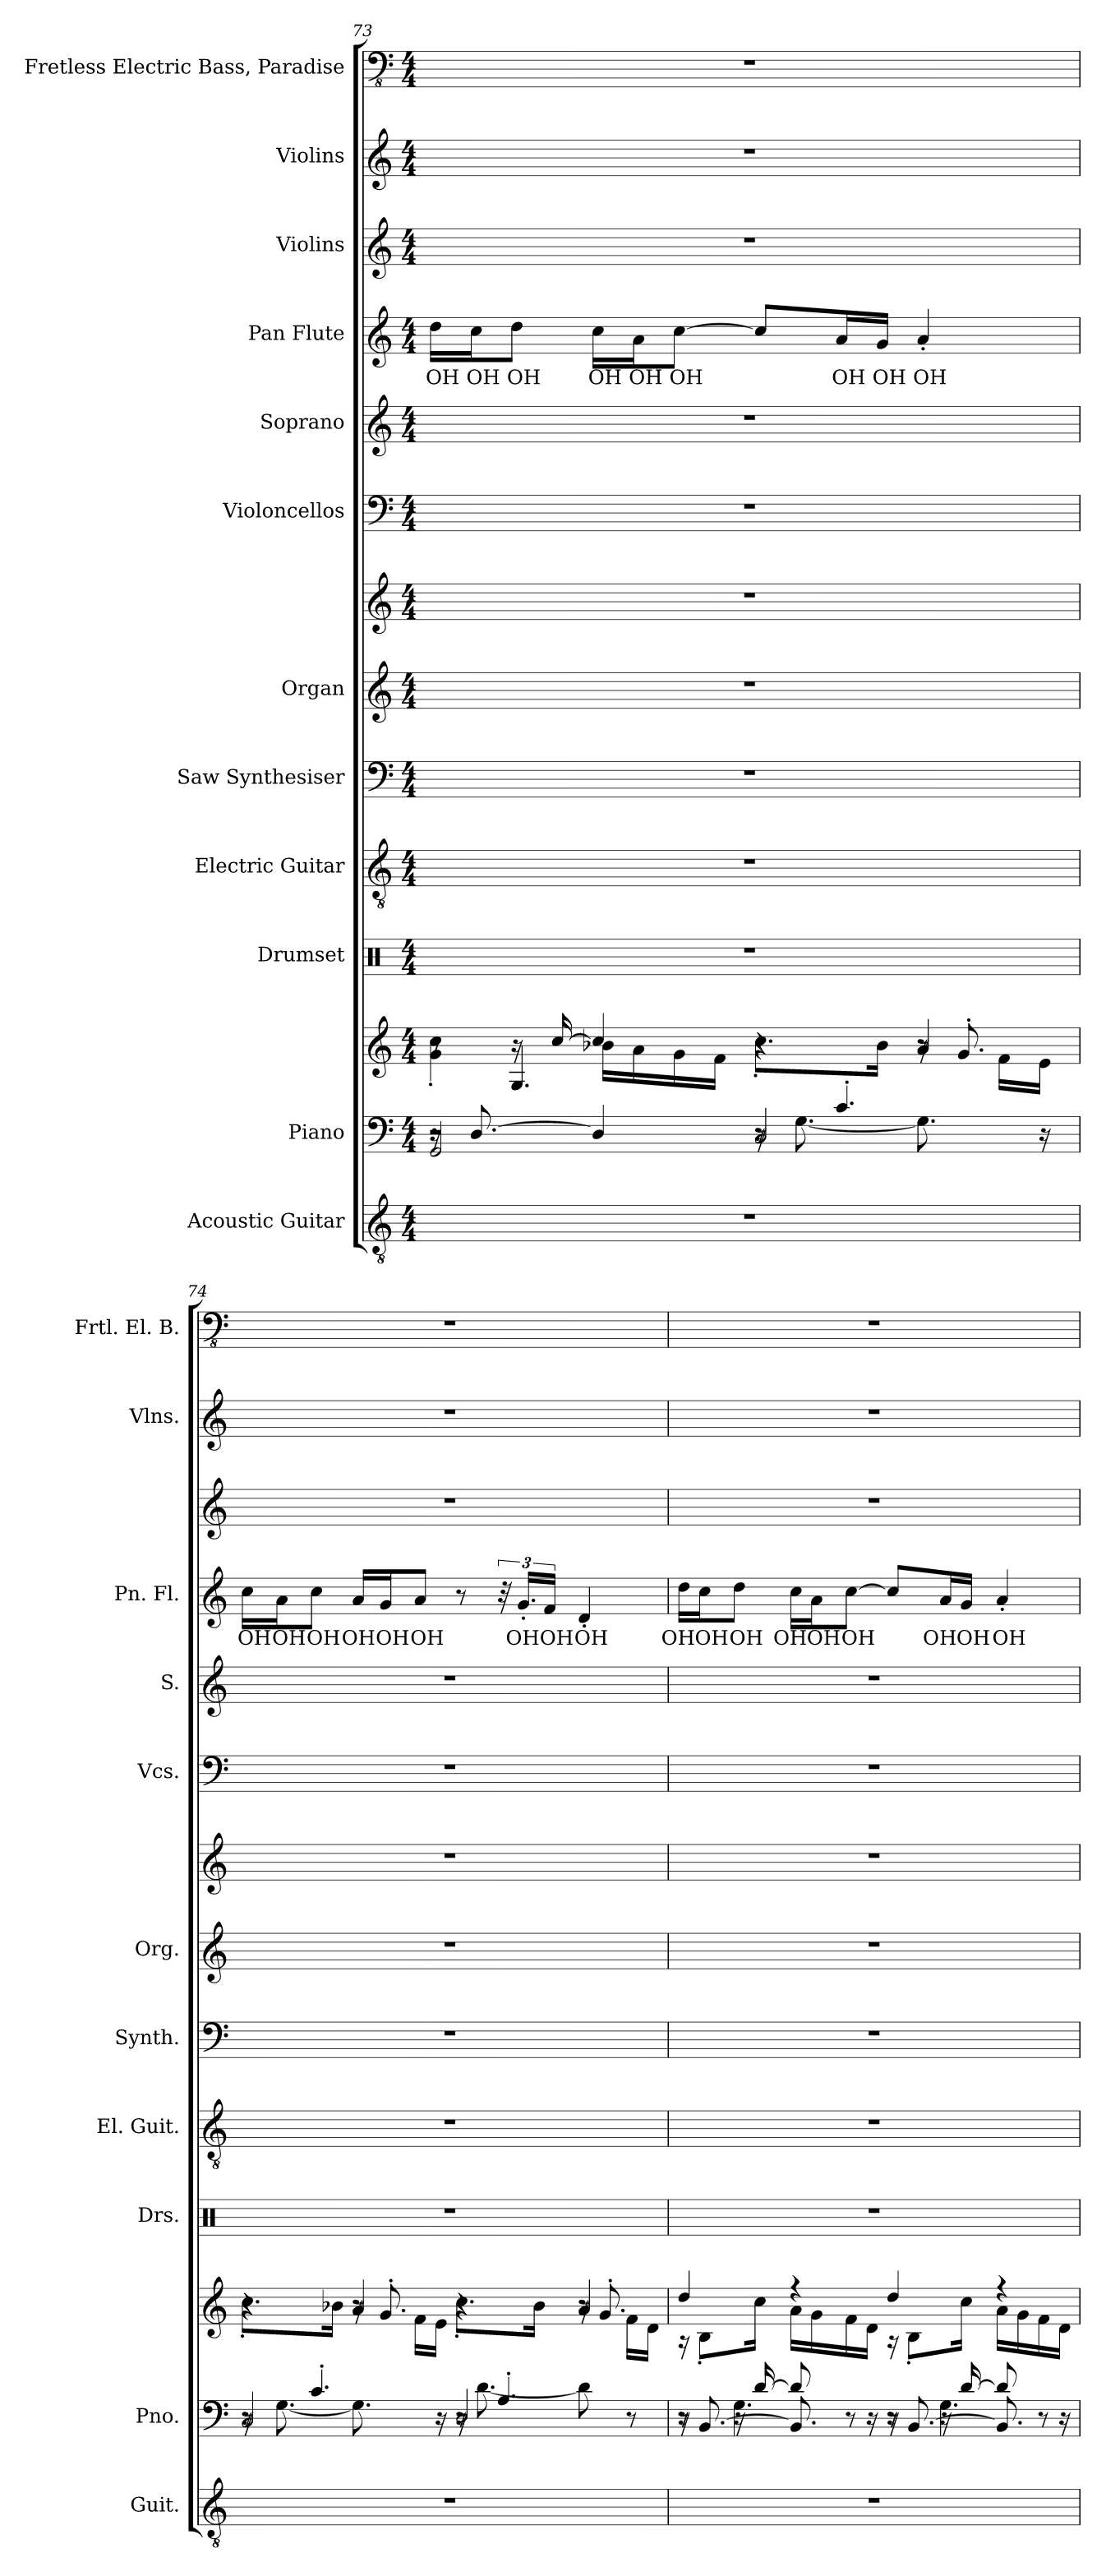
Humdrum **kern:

**kern	**kern	**kern	**kern	**kern	**kern	**kern	**kern	**kern	**kern	**kern	**text	**kern	**kern	**kern
*part12	*part11	*part11	*part10	*part9	*part8	*part7	*part7	*part6	*part5	*part4	*part4	*part3	*part2	*part1
*staff14	*staff13	*staff12	*staff11	*staff10	*staff9	*staff8	*staff7	*staff6	*staff5	*staff4	*staff4	*staff3	*staff2	*staff1
*I"Acoustic Guitar	*I"Piano	*	*I"Drumset	*I"Electric Guitar	*I"Saw Synthesiser	*I"Organ	*	*I"Violoncellos	*I"Soprano	*I"Pan Flute	*	*I"Violins	*I"Violins	*I"Fretless Electric Bass, Paradise
*I'Guit.	*I'Pno.	*	*I'Drs.	*I'El. Guit.	*I'Synth.	*I'Org.	*	*I'Vcs.	*I'S.	*I'Pn. Fl.	*	*	*I'Vlns.	*I'Frtl. El. B.
!!LO:PB:g=z
*clefGv2	*clefF4	*clefG2	*clefX	*clefGv2	*clefF4	*clefG2	*clefG2	*clefF4	*clefG2	*clefG2	*	*clefG2	*clefG2	*clefFv4
*k[]	*k[]	*k[]	*k[]	*k[]	*k[]	*k[]	*k[]	*k[]	*k[]	*k[]	*	*k[]	*k[]	*k[]
*M4/4	*M4/4	*M4/4	*M4/4	*M4/4	*M4/4	*M4/4	*M4/4	*M4/4	*M4/4	*M4/4	*	*M4/4	*M4/4	*M4/4
*MM68	*MM68	*MM68	*MM68	*MM68	*MM68	*MM68	*MM68	*MM68	*MM68	*MM68	*	*MM68	*MM68	*MM68
=73	=73	=73	=73	=73	=73	=73	=73	=73	=73	=73	=73	=73	=73	=73
*	*^	*^	*	*	*	*	*	*	*	*	*	*	*	*
*	*	*^	*	*^	*	*	*	*	*	*	*	*	*	*	*	*
1r	16r	2r	2GG/	8r	4g\' 4cc\'	8r	1r	1r	1r	1r	1r	1r	1r	16dd\LL	OH	1r	1r	1r
.	[8.D/	.	.	.	.	.	.	.	.	.	.	.	.	16cc\J	OH	.	.	.
.	.	.	.	16r	.	4.G/	.	.	.	.	.	.	.	8dd\J	OH	.	.	.
.	.	.	.	[16cc/	.	.	.	.	.	.	.	.	.	.	.	.	.	.
.	4D/]	.	.	4cc/]	16b-X\LL	.	.	.	.	.	.	.	.	16cc\LL	OH	.	.	.
.	.	.	.	.	16a\	.	.	.	.	.	.	.	.	16a\J	OH	.	.	.
.	.	.	.	.	16g\	.	.	.	.	.	.	.	.	[8cc\J	OH	.	.	.
.	.	.	.	.	16f\JJ	.	.	.	.	.	.	.	.	.	.	.	.	.
.	8r	16r	2C/	4r	8.cc'\L	4r	.	.	.	.	.	.	.	8cc/L]	.	.	.	.
.	.	[8.G\	.	.	.	.	.	.	.	.	.	.	.	.	.	.	.	.
.	4.c'/	.	.	.	.	.	.	.	.	.	.	.	.	16a/L	OH	.	.	.
.	.	.	.	.	16b-\Jk	.	.	.	.	.	.	.	.	16g/JJ	OH	.	.	.
.	.	8.G\]	.	4a/	8r	16r	.	.	.	.	.	.	.	4a'/	OH	.	.	.
.	.	.	.	.	.	8.g'/	.	.	.	.	.	.	.	.	.	.	.	.
.	.	.	.	.	16f\LL	.	.	.	.	.	.	.	.	.	.	.	.	.
.	.	16r	.	.	16e\JJ	.	.	.	.	.	.	.	.	.	.	.	.	.
!!LO:PB:g=z
=74	=74	=74	=74	=74	=74	=74	=74	=74	=74	=74	=74	=74	=74	=74	=74	=74	=74	=74
1r	8r	16r	2C/	4r	8.cc'\L	4r	1r	1r	1r	1r	1r	1r	1r	16cc\LL	OH	1r	1r	1r
.	.	[8.G\	.	.	.	.	.	.	.	.	.	.	.	16a\J	OH	.	.	.
.	4.c'/	.	.	.	.	.	.	.	.	.	.	.	.	8cc\J	OH	.	.	.
.	.	.	.	.	16b-X\Jk	.	.	.	.	.	.	.	.	.	.	.	.	.
.	.	8.G\]	.	4a/	8r	16r	.	.	.	.	.	.	.	16a/LL	OH	.	.	.
.	.	.	.	.	.	8.g'/	.	.	.	.	.	.	.	16g/J	OH	.	.	.
.	.	.	.	.	16f\LL	.	.	.	.	.	.	.	.	8a/J	OH	.	.	.
.	.	16r	.	.	16e\JJ	.	.	.	.	.	.	.	.	.	.	.	.	.
.	8r	16r	2D/	4r	8.cc'\L	4r	.	.	.	.	.	.	.	8r	.	.	.	.
.	.	[8.d\	.	.	.	.	.	.	.	.	.	.	.	.	.	.	.	.
.	4.A'/	.	.	.	.	.	.	.	.	.	.	.	.	48r	.	.	.	.
.	.	.	.	.	.	.	.	.	.	.	.	.	.	24.g'/LL	OH	.	.	.
.	.	.	.	.	16b-\Jk	.	.	.	.	.	.	.	.	.	.	.	.	.
.	.	.	.	.	.	.	.	.	.	.	.	.	.	24f/JJ	OH	.	.	.
.	.	8d\]	.	4a/	8r	16r	.	.	.	.	.	.	.	4d'/	OH	.	.	.
.	.	.	.	.	.	8.g'/	.	.	.	.	.	.	.	.	.	.	.	.
.	.	8r	.	.	16f\LL	.	.	.	.	.	.	.	.	.	.	.	.	.
.	.	.	.	.	16d\JJ	.	.	.	.	.	.	.	.	.	.	.	.	.
*	*	*	*	*	*v	*v	*	*	*	*	*	*	*	*	*	*	*	*
!!LO:PB:g=z
=75	=75	=75	=75	=75	=75	=75	=75	=75	=75	=75	=75	=75	=75	=75	=75	=75	=75
1r	8r	8r	16r	4dd/	16r	1r	1r	1r	1r	1r	1r	1r	16dd\LL	OH	1r	1r	1r
.	.	.	[8.BB/	.	8B'\L	.	.	.	.	.	.	.	16cc\J	OH	.	.	.
.	16r	4.G\	.	.	.	.	.	.	.	.	.	.	8dd\J	OH	.	.	.
.	[16d/	.	.	.	16cc\Jk	.	.	.	.	.	.	.	.	.	.	.	.
.	8d/]	.	8.BB/]	4r	16a\LL	.	.	.	.	.	.	.	16cc\LL	OH	.	.	.
.	.	.	.	.	16g\	.	.	.	.	.	.	.	16a\J	OH	.	.	.
.	8r	.	.	.	16f\	.	.	.	.	.	.	.	[8cc\J	OH	.	.	.
.	.	.	16r	.	16d\JJ	.	.	.	.	.	.	.	.	.	.	.	.
.	8r	8r	16r	4dd/	16r	.	.	.	.	.	.	.	8cc/L]	.	.	.	.
.	.	.	[8.BB/	.	8B'\L	.	.	.	.	.	.	.	.	.	.	.	.
.	16r	4.G\	.	.	.	.	.	.	.	.	.	.	16a/L	OH	.	.	.
.	[16d/	.	.	.	16cc\Jk	.	.	.	.	.	.	.	16g/JJ	OH	.	.	.
.	8d/]	.	8.BB/]	4r	16a\LL	.	.	.	.	.	.	.	4a'/	OH	.	.	.
.	.	.	.	.	16g\	.	.	.	.	.	.	.	.	.	.	.	.
.	8r	.	.	.	16f\	.	.	.	.	.	.	.	.	.	.	.	.
.	.	.	16r	.	16d\JJ	.	.	.	.	.	.	.	.	.	.	.	.
*	*v	*v	*v	*	*	*	*	*	*	*	*	*	*	*	*	*	*
*	*	*v	*v	*	*	*	*	*	*	*	*	*	*	*	*
=	=	=	=	=	=	=	=	=	=	=	=	=	=	=
*-	*-	*-	*-	*-	*-	*-	*-	*-	*-	*-	*-	*-	*-	*-
